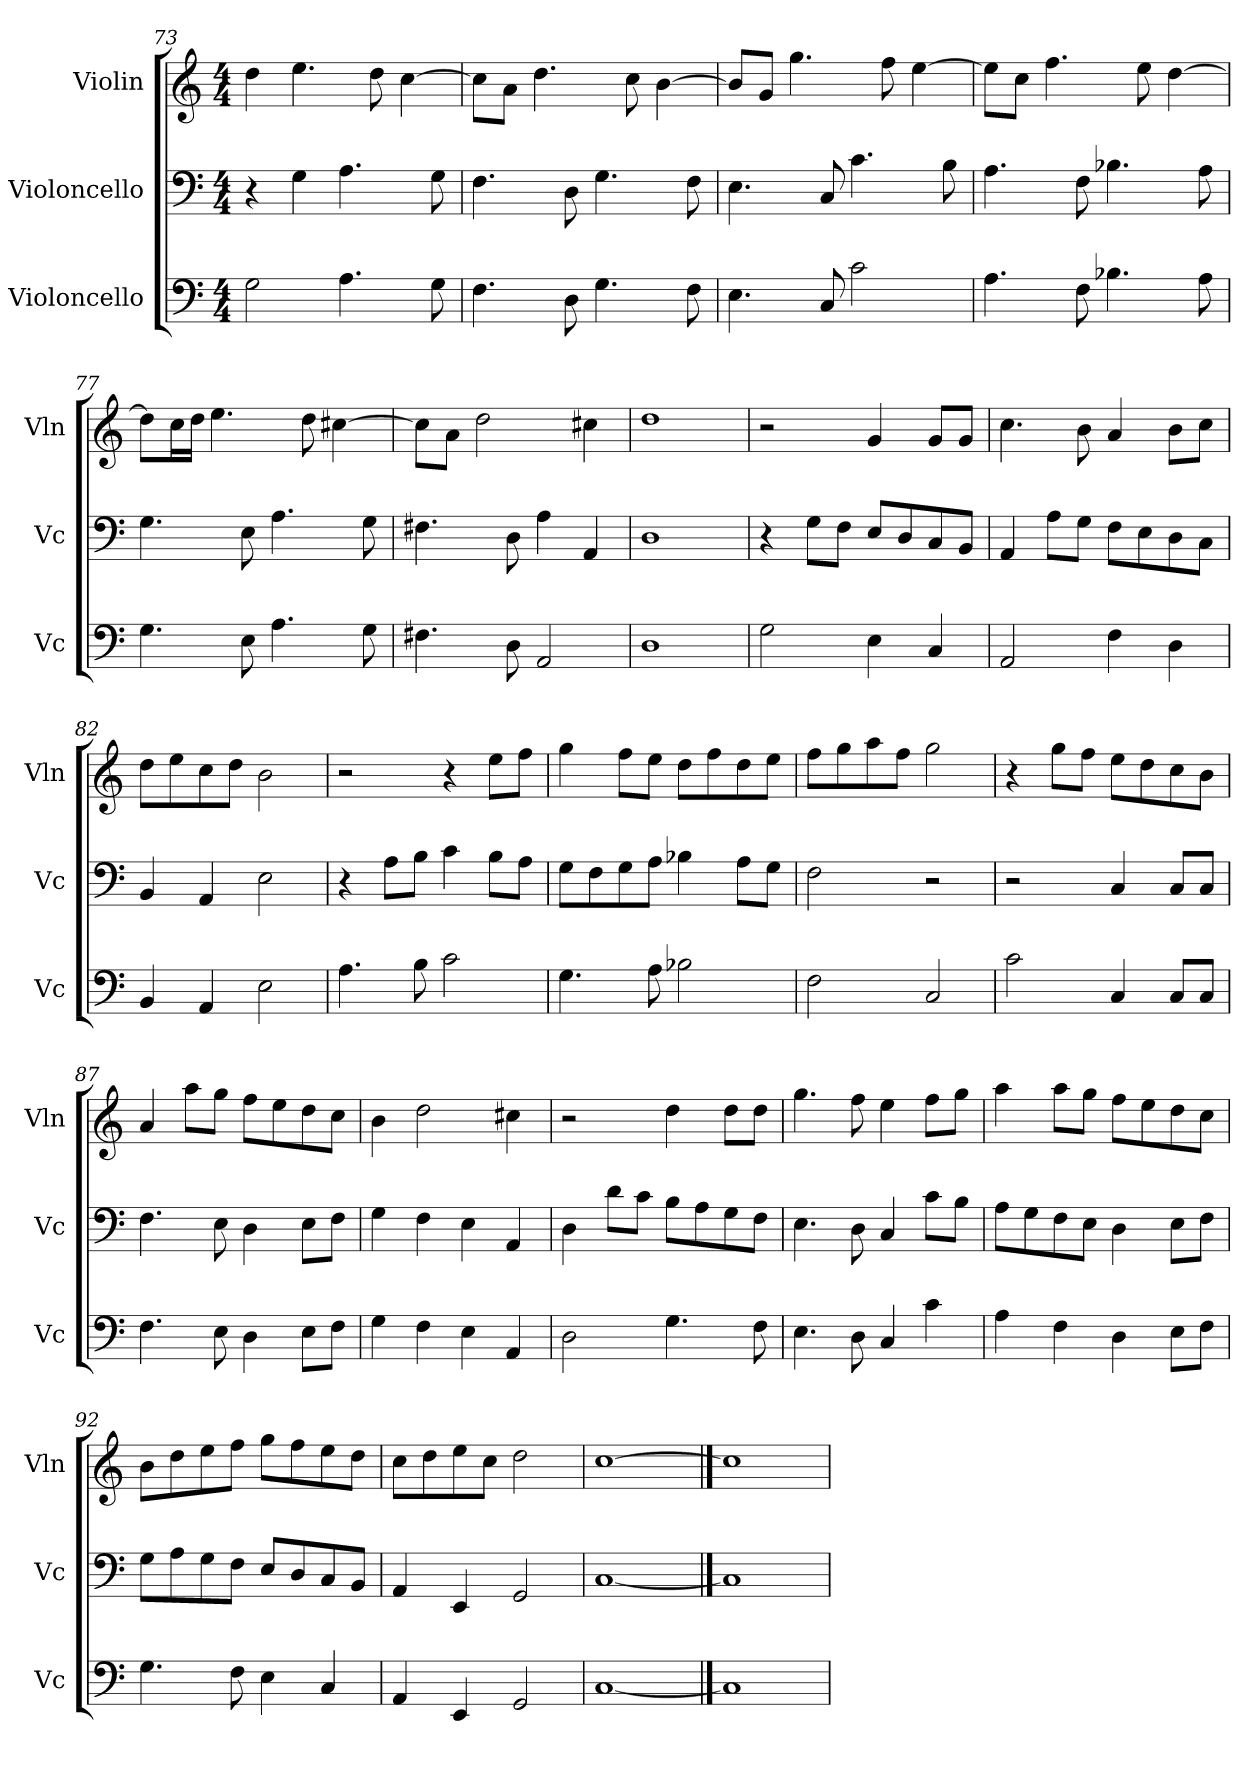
**kern	**kern	**kern
*part3	*part2	*part1
*staff3	*staff2	*staff1
*I"Violoncello	*I"Violoncello	*I"Violin
*I'Vc	*I'Vc	*I'Vln
*clefF4	*clefF4	*clefG2
*k[]	*k[]	*k[]
*M4/4	*M4/4	*M4/4
=73	=73	=73
2G\	4r	4dd\
.	4G\	4.ee\
4.A\	4.A\	.
.	.	8dd\
.	.	[4cc\
8G\	8G\	.
=74	=74	=74
4.F\	4.F\	8cc\L]
.	.	8a\J
.	.	4.dd\
8D\	8D\	.
4.G\	4.G\	.
.	.	8cc\
.	.	[4b\
8F\	8F\	.
=75	=75	=75
4.E\	4.E\	8b/L]
.	.	8g/J
.	.	4.gg\
8C/	8C/	.
2c\	4.c\	.
.	.	8ff\
.	.	[4ee\
.	8B\	.
=76	=76	=76
4.A\	4.A\	8ee\L]
.	.	8cc\J
.	.	4.ff\
8F\	8F\	.
4.B-X\	4.B-X\	.
.	.	8ee\
.	.	[4dd\
8A\	8A\	.
=77	=77	=77
4.G\	4.G\	8dd\L]
.	.	16cc\L
.	.	16dd\JJ
.	.	4.ee\
8E\	8E\	.
4.A\	4.A\	.
.	.	8dd\
.	.	[4cc#X\
8G\	8G\	.
=78	=78	=78
4.F#X\	4.F#X\	8cc#\L]
.	.	8a\J
.	.	2dd\
8D\	8D\	.
2AA/	4A\	.
.	4AA/	4cc#X\
=79	=79	=79
1D	1D	1dd
=80	=80	=80
2G\	4r	2r
.	8G\L	.
.	8F\J	.
4E\	8E/L	4g/
.	8D/	.
4C/	8C/	8g/L
.	8BB/J	8g/J
=81	=81	=81
2AA/	4AA/	4.cc\
.	8A\L	.
.	8G\J	8b\
4F\	8F\L	4a/
.	8E\	.
4D\	8D\	8b\L
.	8C\J	8cc\J
=82	=82	=82
4BB/	4BB/	8dd\L
.	.	8ee\
4AA/	4AA/	8cc\
.	.	8dd\J
2E\	2E\	2b\
=83	=83	=83
4.A\	4r	2r
.	8A\L	.
8B\	8B\J	.
2c\	4c\	4r
.	8B\L	8ee\L
.	8A\J	8ff\J
=84	=84	=84
4.G\	8G\L	4gg\
.	8F\	.
.	8G\	8ff\L
8A\	8A\J	8ee\J
2B-X\	4B-X\	8dd\L
.	.	8ff\
.	8A\L	8dd\
.	8G\J	8ee\J
=85	=85	=85
2F\	2F\	8ff\L
.	.	8gg\
.	.	8aa\
.	.	8ff\J
2C/	2r	2gg\
=86	=86	=86
2c\	2r	4r
.	.	8gg\L
.	.	8ff\J
4C/	4C/	8ee\L
.	.	8dd\
8C/L	8C/L	8cc\
8C/J	8C/J	8b\J
=87	=87	=87
4.F\	4.F\	4a/
.	.	8aa\L
8E\	8E\	8gg\J
4D\	4D\	8ff\L
.	.	8ee\
8E\L	8E\L	8dd\
8F\J	8F\J	8cc\J
=88	=88	=88
4G\	4G\	4b\
4F\	4F\	2dd\
4E\	4E\	.
4AA/	4AA/	4cc#X\
=89	=89	=89
2D\	4D\	2r
.	8d\L	.
.	8c\J	.
4.G\	8B\L	4dd\
.	8A\	.
.	8G\	8dd\L
8F\	8F\J	8dd\J
=90	=90	=90
4.E\	4.E\	4.gg\
8D\	8D\	8ff\
4C/	4C/	4ee\
4c\	8c\L	8ff\L
.	8B\J	8gg\J
=91	=91	=91
4A\	8A\L	4aa\
.	8G\	.
4F\	8F\	8aa\L
.	8E\J	8gg\J
4D\	4D\	8ff\L
.	.	8ee\
8E\L	8E\L	8dd\
8F\J	8F\J	8cc\J
=92	=92	=92
4.G\	8G\L	8b\L
.	8A\	8dd\
.	8G\	8ee\
8F\	8F\J	8ff\J
4E\	8E/L	8gg\L
.	8D/	8ff\
4C/	8C/	8ee\
.	8BB/J	8dd\J
=93	=93	=93
4AA/	4AA/	8cc\L
.	.	8dd\
4EE/	4EE/	8ee\
.	.	8cc\J
2GG/	2GG/	2dd\
=94	=94	=94
[1C	[1C	[1cc
==95	==95	==95
1C]	1C]	1cc]
=	=	=
*-	*-	*-
